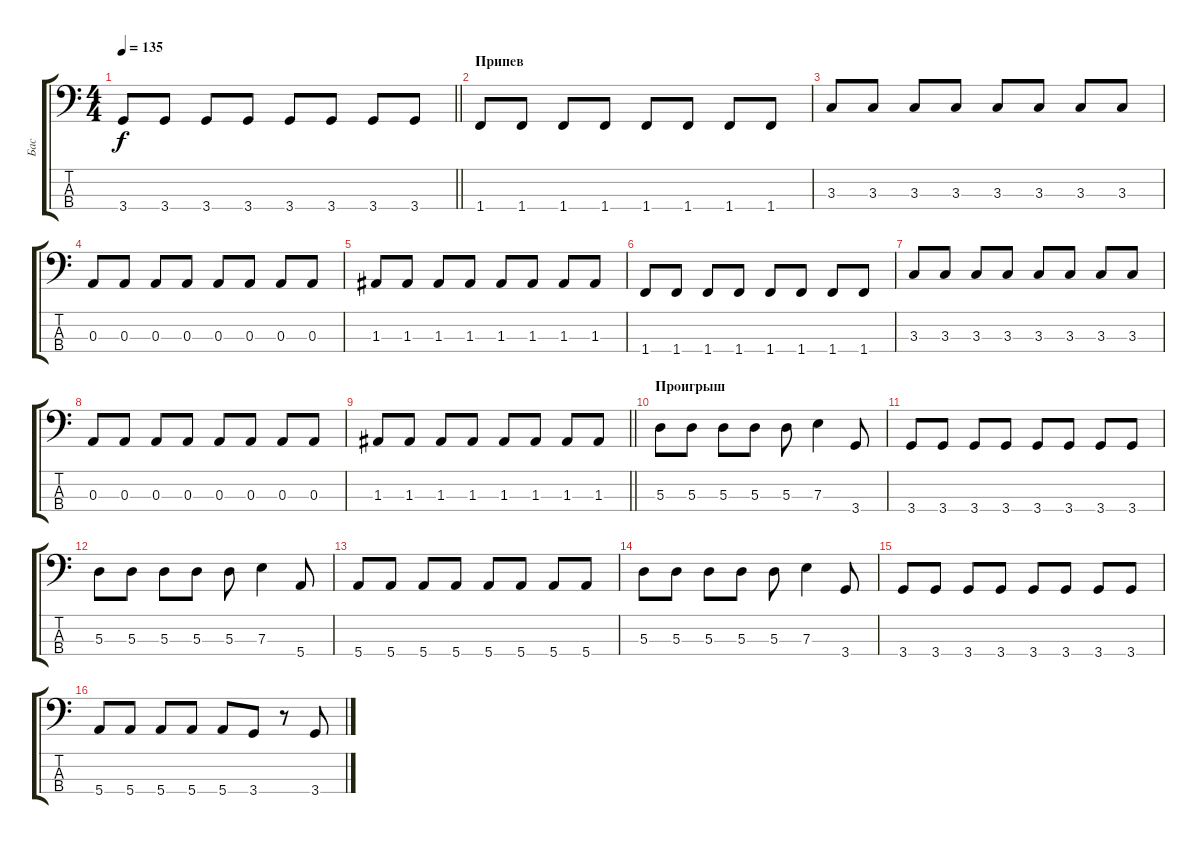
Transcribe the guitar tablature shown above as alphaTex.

\track ("Бас" "Бас") {instrument electricbassfinger}
\staff {score tabs}
\tuning (G2 D2 A1 E1) {hide}
\ts (4 4)
\tempo 135
\clef f4
\barLineRight lightlight
\ks c
3.4.8{dy f} 3.4.8 3.4.8 3.4.8 3.4.8 3.4.8 3.4.8 3.4.8 |
\section ("" "Припев")
1.4.8 1.4.8 1.4.8 1.4.8 1.4.8 1.4.8 1.4.8 1.4.8 |
3.3.8 3.3.8 3.3.8 3.3.8 3.3.8 3.3.8 3.3.8 3.3.8 |
0.3.8 0.3.8 0.3.8 0.3.8 0.3.8 0.3.8 0.3.8 0.3.8 |
1.3.8 1.3.8 1.3.8 1.3.8 1.3.8 1.3.8 1.3.8 1.3.8 |
1.4.8 1.4.8 1.4.8 1.4.8 1.4.8 1.4.8 1.4.8 1.4.8 |
3.3.8 3.3.8 3.3.8 3.3.8 3.3.8 3.3.8 3.3.8 3.3.8 |
0.3.8 0.3.8 0.3.8 0.3.8 0.3.8 0.3.8 0.3.8 0.3.8 |
\barLineRight lightlight
1.3.8 1.3.8 1.3.8 1.3.8 1.3.8 1.3.8 1.3.8 1.3.8 |
\section ("" "Проигрыш")
5.3.8 5.3.8 5.3.8 5.3.8 5.3.8 7.3.4 3.4.8 |
3.4.8 3.4.8 3.4.8 3.4.8 3.4.8 3.4.8 3.4.8 3.4.8 |
5.3.8 5.3.8 5.3.8 5.3.8 5.3.8 7.3.4 5.4.8 |
5.4.8 5.4.8 5.4.8 5.4.8 5.4.8 5.4.8 5.4.8 5.4.8 |
5.3.8 5.3.8 5.3.8 5.3.8 5.3.8 7.3.4 3.4.8 |
3.4.8 3.4.8 3.4.8 3.4.8 3.4.8 3.4.8 3.4.8 3.4.8 |
5.4.8 5.4.8 5.4.8 5.4.8 5.4.8 3.4.8 r.8 3.4.8
